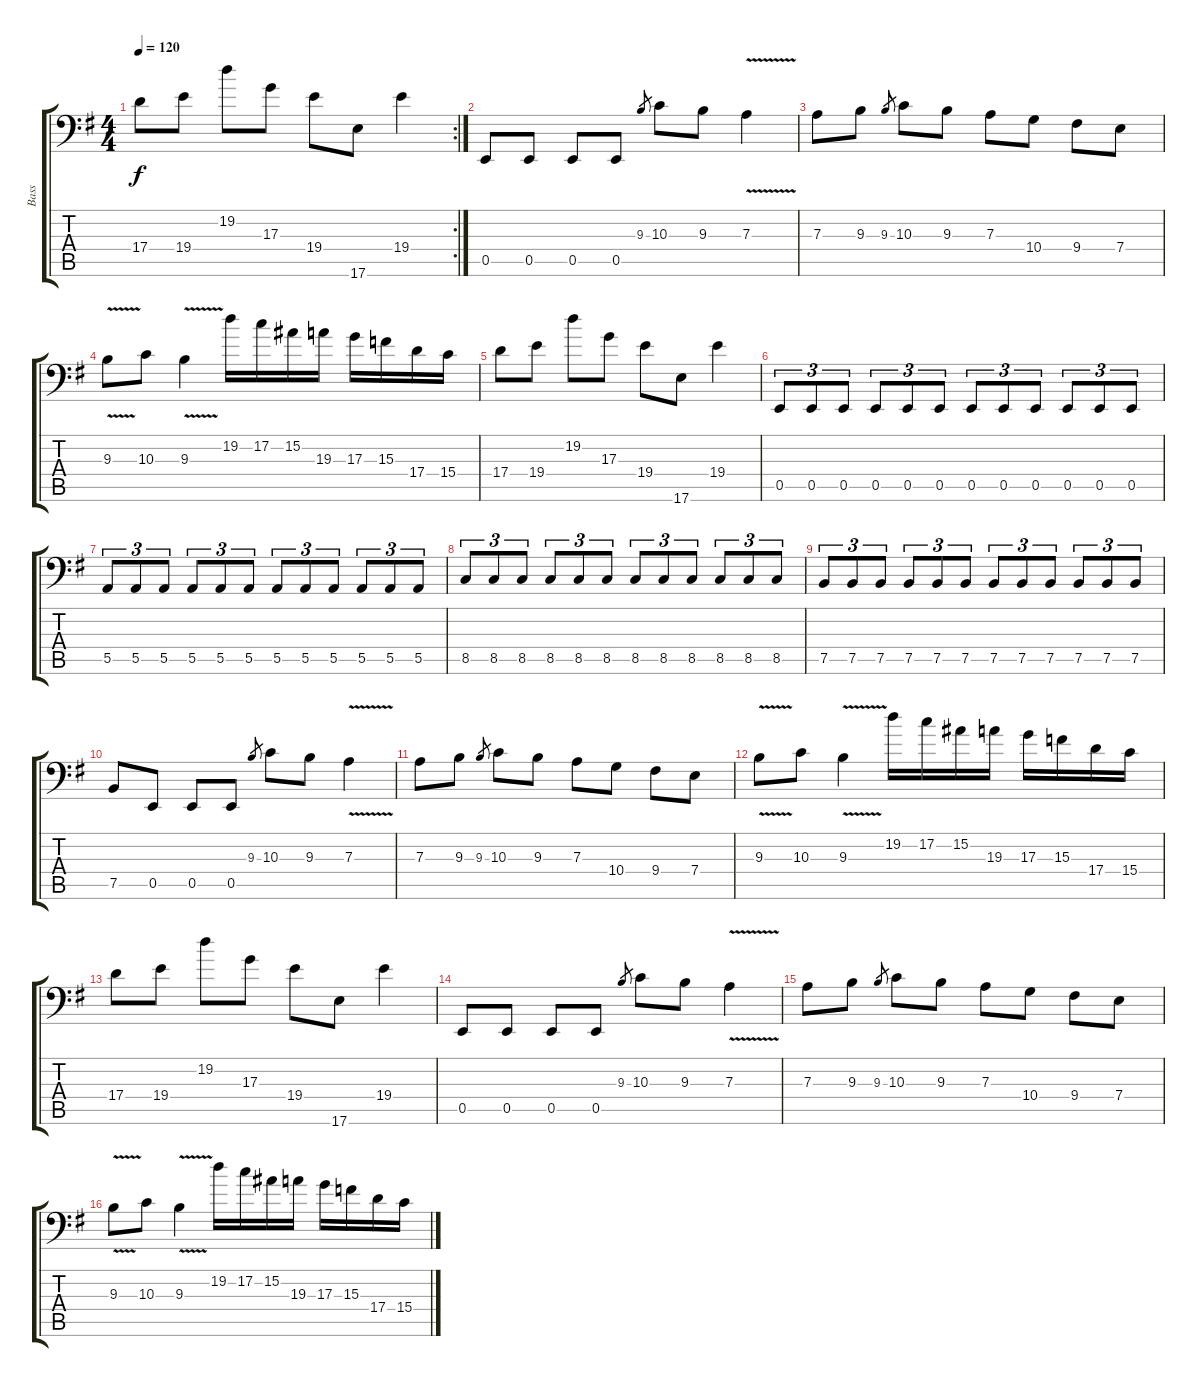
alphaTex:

\track ("Bass" "Bass") {instrument electricbassfinger}
\staff {score tabs}
\tuning (C3 G2 D2 A1 E1 B0) {hide}
\rc 2
\ts (4 4)
\tempo 120
\clef f4
\ks eminor
17.4.8{dy f} 19.4.8 19.2.8 17.3.8 19.4.8 17.6.8 19.4.4 |
0.5.8 0.5.8 0.5.8 0.5.8 9.3.8{gr} 10.3.8 9.3.8 7.3{v}.4 |
7.3.8 9.3.8 9.3.8{gr} 10.3.8 9.3.8 7.3.8 10.4.8 9.4.8 7.4.8 |
9.3{v}.8 10.3.8 9.3{v}.4 19.2.16 17.2.16 15.2.16 19.3.16 17.3.16 15.3.16 17.4.16 15.4.16 |
17.4.8 19.4.8 19.2.8 17.3.8 19.4.8 17.6.8 19.4.4 |
0.5.8{tu (3 2)} 0.5.8{tu (3 2)} 0.5.8{tu (3 2)} 0.5.8{tu (3 2)} 0.5.8{tu (3 2)} 0.5.8{tu (3 2)} 0.5.8{tu (3 2)} 0.5.8{tu (3 2)} 0.5.8{tu (3 2)} 0.5.8{tu (3 2)} 0.5.8{tu (3 2)} 0.5.8{tu (3 2)} |
5.5.8{tu (3 2)} 5.5.8{tu (3 2)} 5.5.8{tu (3 2)} 5.5.8{tu (3 2)} 5.5.8{tu (3 2)} 5.5.8{tu (3 2)} 5.5.8{tu (3 2)} 5.5.8{tu (3 2)} 5.5.8{tu (3 2)} 5.5.8{tu (3 2)} 5.5.8{tu (3 2)} 5.5.8{tu (3 2)} |
8.5.8{tu (3 2)} 8.5.8{tu (3 2)} 8.5.8{tu (3 2)} 8.5.8{tu (3 2)} 8.5.8{tu (3 2)} 8.5.8{tu (3 2)} 8.5.8{tu (3 2)} 8.5.8{tu (3 2)} 8.5.8{tu (3 2)} 8.5.8{tu (3 2)} 8.5.8{tu (3 2)} 8.5.8{tu (3 2)} |
7.5.8{tu (3 2)} 7.5.8{tu (3 2)} 7.5.8{tu (3 2)} 7.5.8{tu (3 2)} 7.5.8{tu (3 2)} 7.5.8{tu (3 2)} 7.5.8{tu (3 2)} 7.5.8{tu (3 2)} 7.5.8{tu (3 2)} 7.5.8{tu (3 2)} 7.5.8{tu (3 2)} 7.5.8{tu (3 2)} |
7.5.8 0.5.8 0.5.8 0.5.8 9.3.8{gr} 10.3.8 9.3.8 7.3{v}.4 |
7.3.8 9.3.8 9.3.8{gr} 10.3.8 9.3.8 7.3.8 10.4.8 9.4.8 7.4.8 |
9.3{v}.8 10.3.8 9.3{v}.4 19.2.16 17.2.16 15.2.16 19.3.16 17.3.16 15.3.16 17.4.16 15.4.16 |
17.4.8 19.4.8 19.2.8 17.3.8 19.4.8 17.6.8 19.4.4 |
0.5.8 0.5.8 0.5.8 0.5.8 9.3.8{gr} 10.3.8 9.3.8 7.3{v}.4 |
7.3.8 9.3.8 9.3.8{gr} 10.3.8 9.3.8 7.3.8 10.4.8 9.4.8 7.4.8 |
9.3{v}.8 10.3.8 9.3{v}.4 19.2.16 17.2.16 15.2.16 19.3.16 17.3.16 15.3.16 17.4.16 15.4.16
